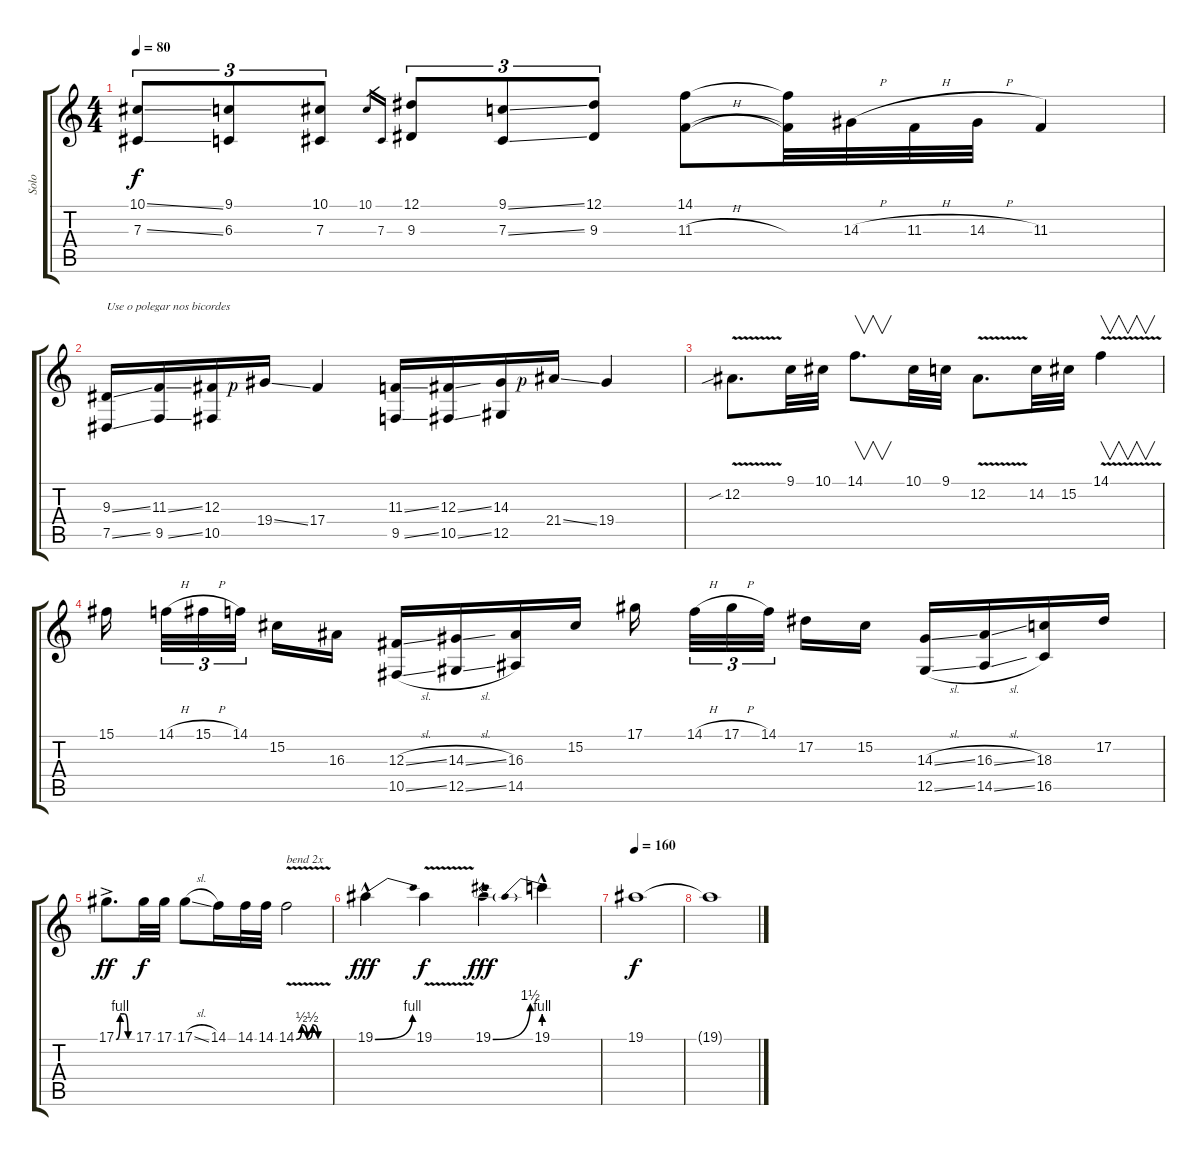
\track ("Solo" "Solo") {instrument stringensemble1}
\staff {score tabs}
\tuning (Eb4 Bb3 Gb3 Db3 Ab2 Eb2) {hide}
\ts (4 4)
\tempo 80
\clef g2
\ks c
(10.1{ss} 7.3{ss}).8{tu (3 2) dy f} (9.1 6.3).8{tu (3 2)} (10.1 7.3).8{tu (3 2)} 10.1.16{gr} 7.3.16{gr} (12.1 9.3).8{tu (3 2)} (9.1{ss} 7.3{ss}).8{tu (3 2)} (12.1 9.3).8{tu (3 2)} (14.1 11.3{h}).8 (14.1{t} 11.3{t}).32 14.3{h}.32 11.3{h}.32 14.3{h}.32 11.3.4 |
(9.3{ss} 7.5{ss}).16{txt "Use o polegar nos bicordes"} (11.3{ss} 9.5{ss}).16 (12.3 10.5).16 19.4{ss rf 1}.16 17.4.4 (11.3{ss} 9.5{ss}).16 (12.3{ss} 10.5{ss}).16 (14.3 12.5).16 21.4{ss rf 1}.16 19.4.4 |
12.2{v sib}.8{d} 9.1.32 10.1.32 14.1.8{v d} 10.1.32 9.1.32 12.2{v}.8{d} 14.2.32 15.2.32 14.1{v}.4{v} |
15.1.16{beam splitsecondary} 14.1{h}.32{tu (3 2)} 15.1{h}.32{tu (3 2)} 14.1.32{tu (3 2) beam splitsecondary} 15.2.16 16.3.16 (12.3{sl} 10.5{sl}).16 (14.3{sl} 12.5{sl}).16 (16.3 14.5).16 15.2.16 17.1.16{beam splitsecondary} 14.1{h}.32{tu (3 2)} 17.1{h}.32{tu (3 2)} 14.1.32{tu (3 2) beam splitsecondary} 17.2.16 15.2.16 (14.3{sl} 12.5{sl}).16 (16.3{sl} 14.5{sl}).16 (18.3 16.5).16 17.2.16 |
17.1{be (custom 0 0 15 4 30 4 45 0 60 0) ac}.8{d dy ff} 17.1.32{dy f} 17.1.32 17.1{sl}.8 14.1.16 14.1.32 14.1.32 14.1{be (custom 0 0 10 2 20 0 30 2 40 0 50 0 60 0) v}.2{txt "bend 2x"} |
19.1{be (bend 0 0 60 4) hac}.4{dy fff} 19.1{v}.4{dy f} 19.1{be (bend 0 0 60 6) hac}.4{dy fff} 19.1{be (prebend 0 4 60 4) hac}.4 |
\tempo 160
19.1.1{dy f} |
19.1{t}.1
